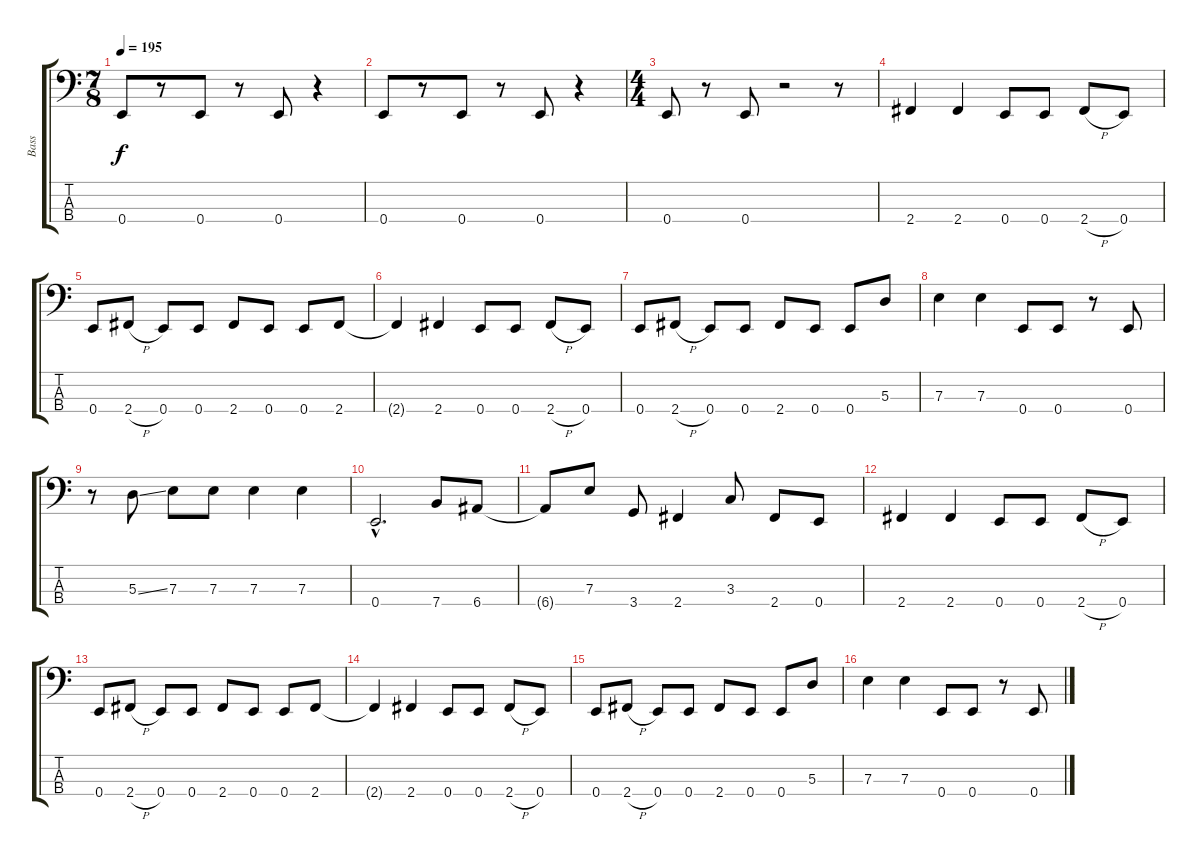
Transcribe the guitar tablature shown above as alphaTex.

\track ("Bass" "Bass") {instrument electricbassfinger}
\staff {score tabs}
\tuning (G2 D2 A1 E1) {hide}
\ts (7 8)
\tempo 195
\clef f4
\ks c
0.4.8{dy f} r.8 0.4.8 r.8 0.4.8 r.4 |
0.4.8 r.8 0.4.8 r.8 0.4.8 r.4 |
\ts (4 4)
0.4.8 r.8 0.4.8 r.2 r.8 |
2.4.4 2.4.4 0.4.8 0.4.8 2.4{h}.8 0.4.8 |
0.4.8 2.4{h}.8 0.4.8 0.4.8 2.4.8 0.4.8 0.4.8 2.4.8 |
2.4{t}.4 2.4.4 0.4.8 0.4.8 2.4{h}.8 0.4.8 |
0.4.8 2.4{h}.8 0.4.8 0.4.8 2.4.8 0.4.8 0.4.8 5.3.8 |
7.3.4 7.3.4 0.4.8 0.4.8 r.8 0.4.8 |
r.8 5.3{ss}.8 7.3.8 7.3.8 7.3.4 7.3.4 |
0.4{hac}.2{d} 7.4.8 6.4.8 |
6.4{t}.8 7.3.8 3.4.8 2.4.4 3.3.8 2.4.8 0.4.8 |
2.4.4 2.4.4 0.4.8 0.4.8 2.4{h}.8 0.4.8 |
0.4.8 2.4{h}.8 0.4.8 0.4.8 2.4.8 0.4.8 0.4.8 2.4.8 |
2.4{t}.4 2.4.4 0.4.8 0.4.8 2.4{h}.8 0.4.8 |
0.4.8 2.4{h}.8 0.4.8 0.4.8 2.4.8 0.4.8 0.4.8 5.3.8 |
7.3.4 7.3.4 0.4.8 0.4.8 r.8 0.4.8
